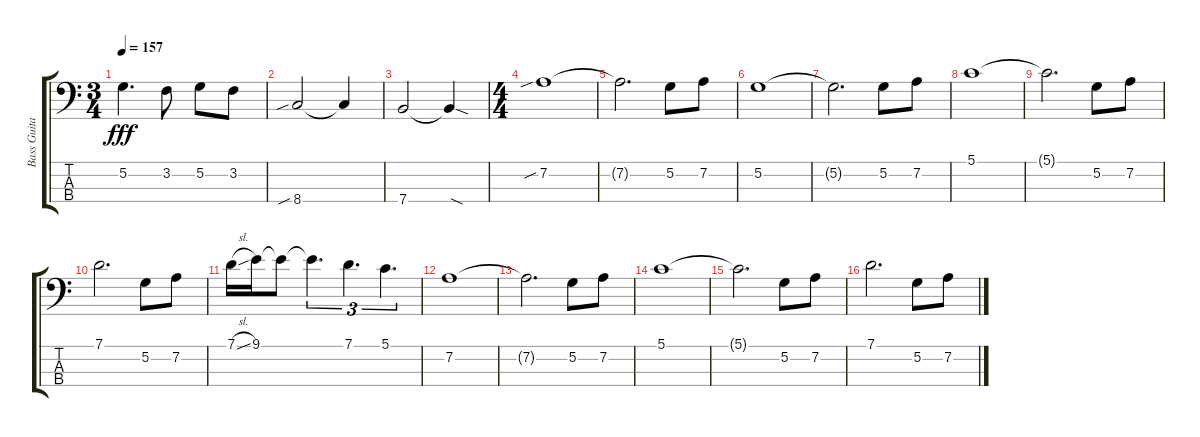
\track ("Bass Guitar" "Bass Guita") {instrument electricbassfinger}
\staff {score tabs}
\tuning (G2 D2 A1 E1) {hide}
\ts (3 4)
\tempo 157
\clef f4
\ks c
5.2.4{d dy fff} 3.2.8 5.2.8 3.2.8 |
8.4{sib}.2 8.4{t}.4 |
7.4.2 7.4{sod t}.4 |
\ts (4 4)
7.2{sib}.1 |
7.2{t}.2{d} 5.2.8 7.2.8 |
5.2.1 |
5.2{t}.2{d} 5.2.8 7.2.8 |
5.1.1 |
5.1{t}.2{d} 5.2.8 7.2.8 |
7.1.2{d} 5.2.8 7.2.8 |
7.1{sl}.16 9.1.16 9.1{t}.8 9.1{t}.4{d tu (3 2)} 7.1.4{d tu (3 2)} 5.1.4{d tu (3 2)} |
7.2.1 |
7.2{t}.2{d} 5.2.8 7.2.8 |
5.1.1 |
5.1{t}.2{d} 5.2.8 7.2.8 |
7.1.2{d} 5.2.8 7.2.8
